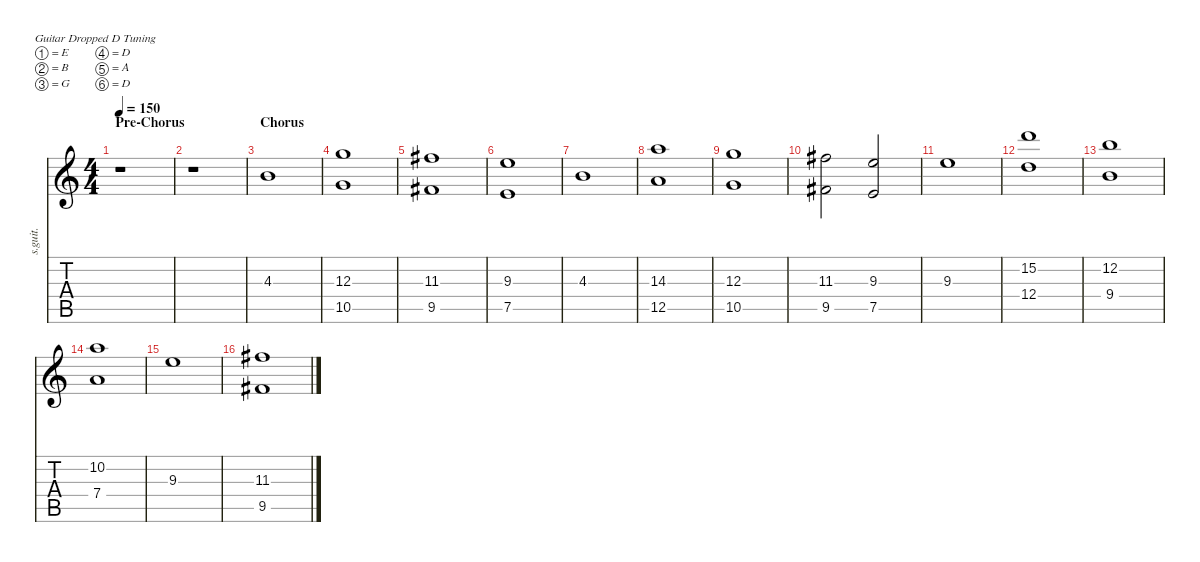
\defaultSystemsLayout 4
\hideDynamics
\bracketExtendMode nobrackets
\track ("Strings 1" "s.guit.") {instrument stringensemble1}
\staff {score tabs}
\tuning (E4 B3 G3 D3 A2 D2)
\displaytranspose 12
\ts (4 4)
\section ("" "Pre-Chorus")
\tempo 150
\clef g2
\ks c
r.1{dy f} |
r.1 |
\section ("" "Chorus")
4.3.1{lyrics (0 "") lyrics (1 "") lyrics (2 "") lyrics (3 "") lyrics (4 "")} |
(12.3 10.5).1{lyrics (0 "") lyrics (1 "") lyrics (2 "") lyrics (3 "") lyrics (4 "")} |
(11.3{acc #} 9.5{acc #}).1{lyrics (0 "") lyrics (1 "") lyrics (2 "") lyrics (3 "") lyrics (4 "")} |
(9.3 7.5).1{lyrics (0 "") lyrics (1 "") lyrics (2 "") lyrics (3 "") lyrics (4 "")} |
4.3.1{lyrics (0 "") lyrics (1 "") lyrics (2 "") lyrics (3 "") lyrics (4 "")} |
(14.3 12.5).1{lyrics (0 "") lyrics (1 "") lyrics (2 "") lyrics (3 "") lyrics (4 "")} |
(12.3 10.5).1{lyrics (0 "") lyrics (1 "") lyrics (2 "") lyrics (3 "") lyrics (4 "")} |
(11.3{acc #} 9.5{acc #}).2{lyrics (0 "") lyrics (1 "") lyrics (2 "") lyrics (3 "") lyrics (4 "")} (9.3 7.5).2{lyrics (0 "") lyrics (1 "") lyrics (2 "") lyrics (3 "") lyrics (4 "")} |
9.3.1{lyrics (0 "") lyrics (1 "") lyrics (2 "") lyrics (3 "") lyrics (4 "")} |
(15.2 12.4).1{lyrics (0 "") lyrics (1 "") lyrics (2 "") lyrics (3 "") lyrics (4 "")} |
(12.2 9.4).1{lyrics (0 "") lyrics (1 "") lyrics (2 "") lyrics (3 "") lyrics (4 "")} |
(10.2 7.4).1{lyrics (0 "") lyrics (1 "") lyrics (2 "") lyrics (3 "") lyrics (4 "")} |
9.3.1{lyrics (0 "") lyrics (1 "") lyrics (2 "") lyrics (3 "") lyrics (4 "")} |
(11.3{acc #} 9.5{acc #}).1{lyrics (0 "") lyrics (1 "") lyrics (2 "") lyrics (3 "") lyrics (4 "")}
